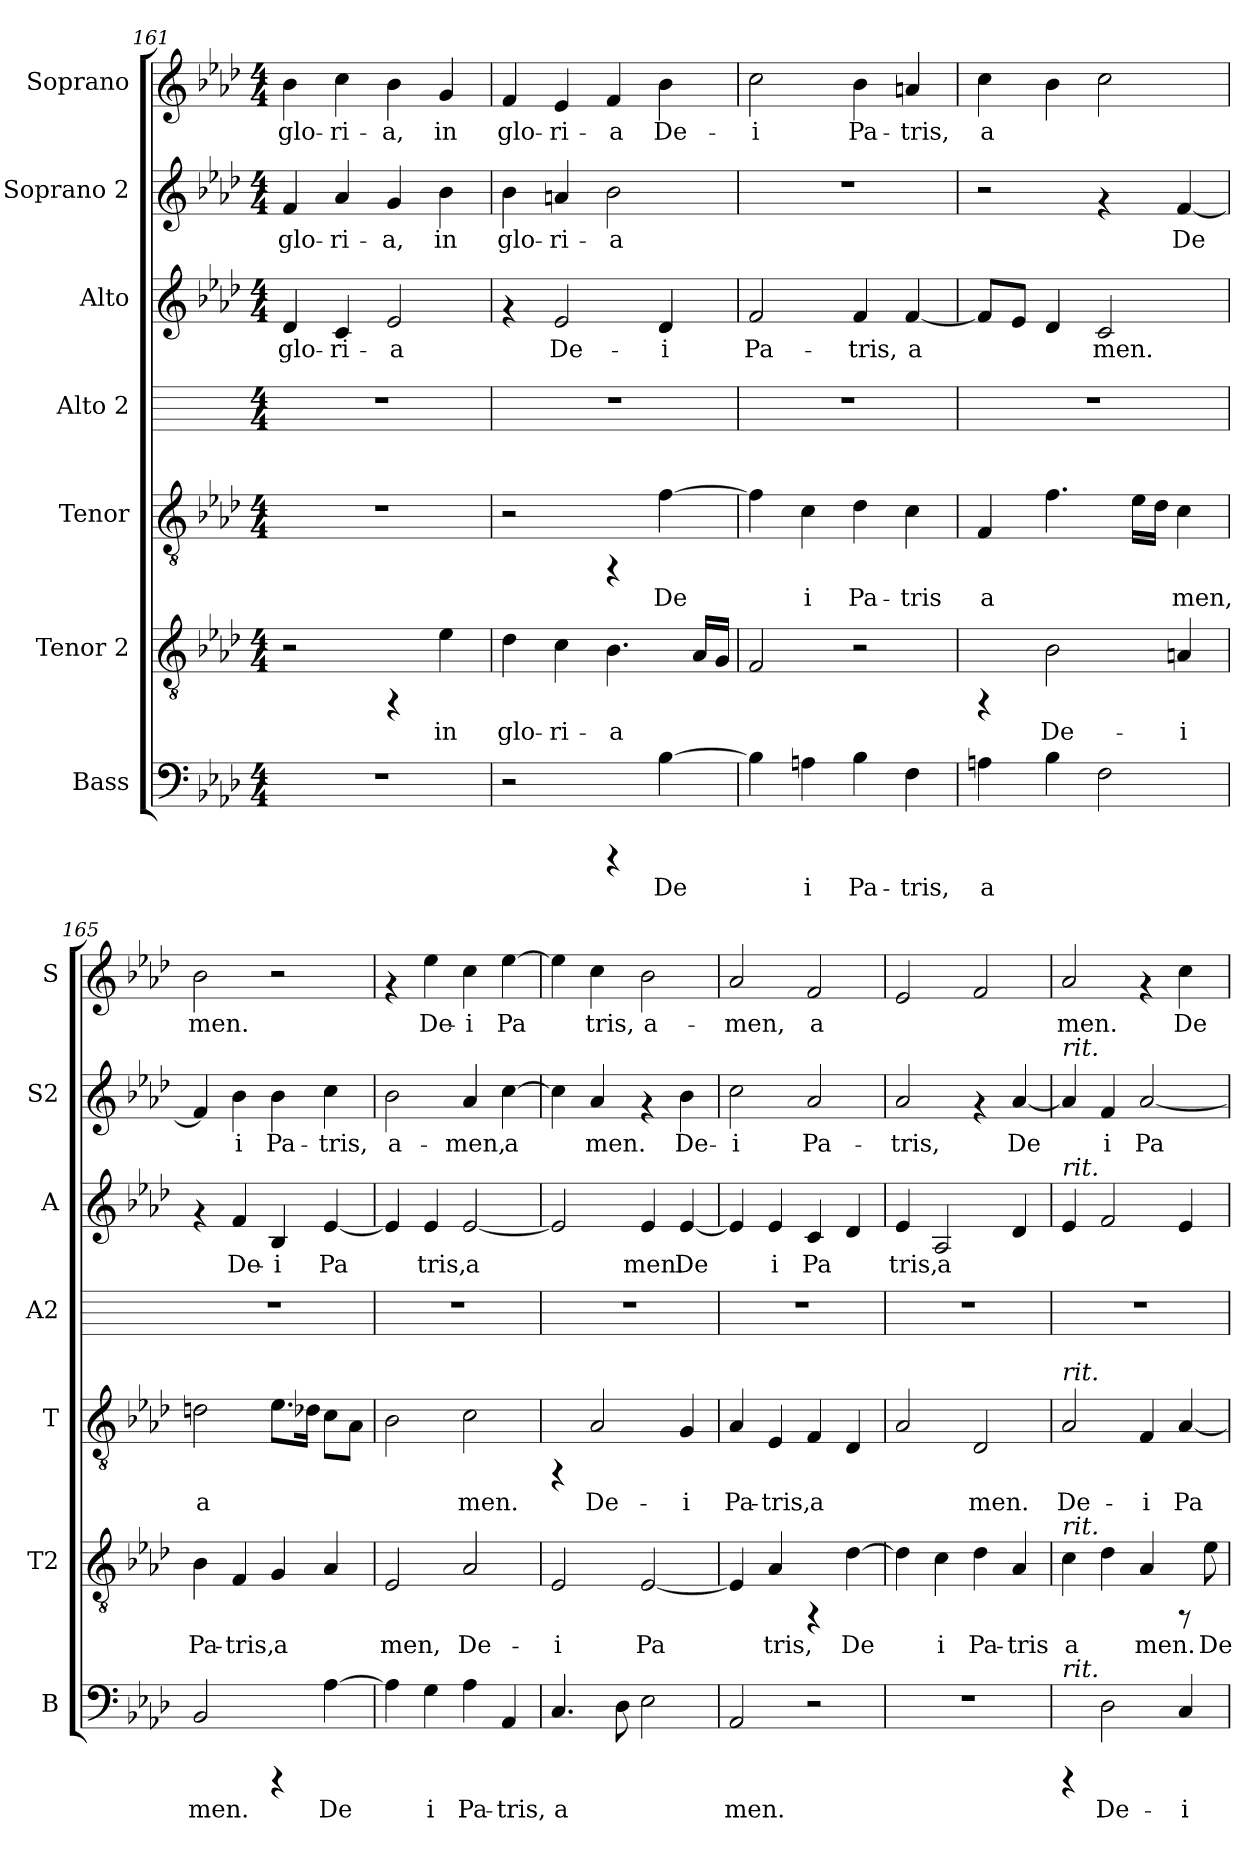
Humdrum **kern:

**kern	**text	**kern	**text	**kern	**text	**kern	**kern	**text	**kern	**text	**kern	**text
*part7	*part7	*part6	*part6	*part5	*part5	*part4	*part3	*part3	*part2	*part2	*part1	*part1
*staff7	*staff7	*staff6	*staff6	*staff5	*staff5	*staff4	*staff3	*staff3	*staff2	*staff2	*staff1	*staff1
*I"Bass	*	*I"Tenor 2	*	*I"Tenor	*	*I"Alto 2	*I"Alto	*	*I"Soprano 2	*	*I"Soprano	*
*I'B	*	*I'T2	*	*I'T	*	*I'A2	*I'A	*	*I'S2	*	*I'S	*
*clefF4	*	*clefGv2	*	*clefGv2	*	*	*clefG2	*	*clefG2	*	*clefG2	*
*k[b-e-a-d-]	*	*k[b-e-a-d-]	*	*k[b-e-a-d-]	*	*k[]	*k[b-e-a-d-]	*	*k[b-e-a-d-]	*	*k[b-e-a-d-]	*
*A-:	*	*A-:	*	*A-:	*	*C:	*A-:	*	*A-:	*	*A-:	*
*M4/4	*	*M4/4	*	*M4/4	*	*M4/4	*M4/4	*	*M4/4	*	*M4/4	*
=161	=161	=161	=161	=161	=161	=161	=161	=161	=161	=161	=161	=161
!	!	!	!	!	!	!	!	!LO:LY:b:cj	!	!LO:LY:b:cj	!	!LO:LY:b:cj
1r	.	2r	.	1r	.	1r	4d-/	glo-	4f/	glo-	4b-\	glo-
!	!	!	!	!	!	!	!	!LO:LY:b:cj	!	!LO:LY:b:cj	!	!LO:LY:b:cj
.	.	.	.	.	.	.	4c/	-ri-	4a-/	-ri-	4cc\	-ri-
!	!	!	!	!	!	!	!	!LO:LY:b:cj	!	!LO:LY:b:cj	!	!LO:LY:b:cj
.	.	4rFF	.	.	.	.	2e-/	-a	4g/	-a,	4b-\	-a,
!	!	!	!LO:LY:b:cj	!	!	!	!	!	!	!LO:LY:b:cj	!	!LO:LY:b:cj
.	.	4e-\	in	.	.	.	.	.	4b-\	in	4g/	in
=162	=162	=162	=162	=162	=162	=162	=162	=162	=162	=162	=162	=162
!	!	!	!LO:LY:b:cj	!	!	!	!	!	!	!LO:LY:b:cj	!	!LO:LY:b:cj
2r	.	4d-\	glo-	2r	.	1r	4rf	.	4b-\	glo-	4f/	glo-
!	!	!	!LO:LY:b:cj	!	!	!	!	!LO:LY:b:cj	!	!LO:LY:b:cj	!	!LO:LY:b:cj
.	.	4c\	-ri-	.	.	.	2e-/	De-	4an/	-ri-	4e-/	-ri-
!	!	!	!LO:LY:b:cj	!	!	!	!	!	!	!LO:LY:b:cj	!	!LO:LY:b:cj
4rCCC	.	4.B-\	-a	4rFF	.	.	.	.	2b-\	-a	4f/	-a
!	!LO:LY:b:cj	!	!	!	!LO:LY:b:cj	!	!	!LO:LY:b:cj	!	!	!	!LO:LY:b:cj
[>4B-\	De-	.	.	[>4f\	De-	.	4d-/	-i	.	.	4b-\	De-
!	!	!	!LO:LY:b:cj	!	!	!	!	!	!	!	!	!
.	.	16A-/L	.	.	.	.	.	.	.	.	.	.
!	!	!	!LO:LY:b:cj	!	!	!	!	!	!	!	!	!
.	.	16G/J	.	.	.	.	.	.	.	.	.	.
=163	=163	=163	=163	=163	=163	=163	=163	=163	=163	=163	=163	=163
!	!LO:LY:b:cj	!	!LO:LY:b:cj	!	!LO:LY:b:cj	!	!	!LO:LY:b:cj	!	!	!	!LO:LY:b:cj
4B-\]	--	2F/	.	4f\]	--	1r	2f/	Pa-	1r	.	2cc\	-i
!	!LO:LY:b:cj	!	!	!	!LO:LY:b:cj	!	!	!	!	!	!	!
4An\	-i	.	.	4c\	-i	.	.	.	.	.	.	.
!	!LO:LY:b:cj	!	!	!	!LO:LY:b:cj	!	!	!LO:LY:b:cj	!	!	!	!LO:LY:b:cj
4B-\	Pa-	2r	.	4d-\	Pa-	.	4f/	-tris,	.	.	4b-\	Pa-
!	!LO:LY:b:cj	!	!	!	!LO:LY:b:cj	!	!	!LO:LY:b:cj	!	!	!	!LO:LY:b:cj
4F\	-tris,	.	.	4c\	-tris	.	[<4f/	a-	.	.	4an/	-tris,
=164	=164	=164	=164	=164	=164	=164	=164	=164	=164	=164	=164	=164
!	!LO:LY:b:cj	!	!	!	!LO:LY:b:cj	!	!	!LO:LY:b:cj	!	!	!	!LO:LY:b:cj
4An\	a-	4rFF	.	4F/	a-	1r	8f/L]	--	2r	.	4cc\	a-
!	!	!	!	!	!	!	!	!LO:LY:b:cj	!	!	!	!
.	.	.	.	.	.	.	8e-/J	--	.	.	.	.
!	!LO:LY:b:cj	!	!LO:LY:b:cj	!	!LO:LY:b:cj	!	!	!LO:LY:b:cj	!	!	!	!LO:LY:b:cj
4B-\	--	2B-\	De-	4.f\	--	.	4d-/	--	.	.	4b-\	--
!	!LO:LY:b:cj	!	!	!	!	!	!	!LO:LY:b:cj	!	!	!	!LO:LY:b:cj
2F\	--	.	.	.	.	.	2c/	-men.	4rf	.	2cc\	--
!	!	!	!	!	!LO:LY:b:cj	!	!	!	!	!	!	!
.	.	.	.	16e-\L	--	.	.	.	.	.	.	.
!	!	!	!	!	!LO:LY:b:cj	!	!	!	!	!	!	!
.	.	.	.	16d-\J	--	.	.	.	.	.	.	.
!	!	!	!LO:LY:b:cj	!	!LO:LY:b:cj	!	!	!	!	!LO:LY:b:cj	!	!
.	.	4An/	-i	4c\	-men,	.	.	.	[<4f/	De-	.	.
=165	=165	=165	=165	=165	=165	=165	=165	=165	=165	=165	=165	=165
!	!LO:LY:b:cj	!	!LO:LY:b:cj	!	!LO:LY:b:cj	!	!	!	!	!LO:LY:b:cj	!	!LO:LY:b:cj
2BB-/	-men.	4B-\	Pa-	2dn\	a-	1r	4rf	.	4f/]	--	2b-\	-men.
!	!	!	!LO:LY:b:cj	!	!	!	!	!LO:LY:b:cj	!	!LO:LY:b:cj	!	!
.	.	4F/	-tris,	.	.	.	4f/	De-	4b-\	-i	.	.
!	!	!	!LO:LY:b:cj	!	!LO:LY:b:cj	!	!	!LO:LY:b:cj	!	!LO:LY:b:cj	!	!
4rCCC	.	4G/	a-	8.e-\L	--	.	4B-/	-i	4b-\	Pa-	2r	.
!	!	!	!	!	!LO:LY:b:cj	!	!	!	!	!	!	!
.	.	.	.	16d-X\J	--	.	.	.	.	.	.	.
!	!LO:LY:b:cj	!	!LO:LY:b:cj	!	!LO:LY:b:cj	!	!	!LO:LY:b:cj	!	!LO:LY:b:cj	!	!
[>4A-\	De-	4A-/	--	8c\L	--	.	[<4e-/	Pa-	4cc\	-tris,	.	.
!	!	!	!	!	!LO:LY:b:cj	!	!	!	!	!	!	!
.	.	.	.	8A-\J	--	.	.	.	.	.	.	.
=166	=166	=166	=166	=166	=166	=166	=166	=166	=166	=166	=166	=166
!	!LO:LY:b:cj	!	!LO:LY:b:cj	!	!LO:LY:b:cj	!	!	!LO:LY:b:cj	!	!LO:LY:b:cj	!	!
4A-\]	--	2E-/	-men,	2B-\	--	1r	4e-/]	--	2b-\	a-	4rf	.
!	!LO:LY:b:cj	!	!	!	!	!	!	!LO:LY:b:cj	!	!	!	!LO:LY:b:cj
4G\	-i	.	.	.	.	.	4e-/	-tris,	.	.	4ee-\	De-
!	!LO:LY:b:cj	!	!LO:LY:b:cj	!	!LO:LY:b:cj	!	!	!LO:LY:b:cj	!	!LO:LY:b:cj	!	!LO:LY:b:cj
4A-\	Pa-	2A-/	De-	2c\	-men.	.	[>2e-/	a-	4a-/	-men,	4cc\	-i
!	!LO:LY:b:cj	!	!	!	!	!	!	!	!	!LO:LY:b:cj	!	!LO:LY:b:cj
4AA-/	-tris,	.	.	.	.	.	.	.	[>4cc\	a-	[>4ee-\	Pa-
!!LO:PB:g=z
=167	=167	=167	=167	=167	=167	=167	=167	=167	=167	=167	=167	=167
!	!LO:LY:b:cj	!	!LO:LY:b:cj	!	!	!	!	!LO:LY:b:cj	!	!LO:LY:b:cj	!	!LO:LY:b:cj
4.C/	a-	2E-/	-i	4rFF	.	1r	2e-/]	--	4cc\]	--	4ee-\]	--
!	!	!	!	!	!LO:LY:b:cj	!	!	!	!	!LO:LY:b:cj	!	!LO:LY:b:cj
.	.	.	.	2A-/	De-	.	.	.	4a-/	-men.	4cc\	-tris,
!	!LO:LY:b:cj	!	!	!	!	!	!	!	!	!	!	!
8D-\	--	.	.	.	.	.	.	.	.	.	.	.
!	!LO:LY:b:cj	!	!LO:LY:b:cj	!	!	!	!	!LO:LY:b:cj	!	!	!	!LO:LY:b:cj
2E-\	--	[<2E-/	Pa-	.	.	.	4e-/	-men.	4rf	.	2b-\	a-
!	!	!	!	!	!LO:LY:b:cj	!	!	!LO:LY:b:cj	!	!LO:LY:b:cj	!	!
.	.	.	.	4G/	-i	.	[<4e-/	De-	4b-\	De-	.	.
=168	=168	=168	=168	=168	=168	=168	=168	=168	=168	=168	=168	=168
!	!LO:LY:b:cj	!	!LO:LY:b:cj	!	!LO:LY:b:cj	!	!	!LO:LY:b:cj	!	!LO:LY:b:cj	!	!LO:LY:b:cj
2AA-/	-men.	4E-/]	--	4A-/	Pa-	1r	4e-/]	--	2cc\	-i	2a-/	-men,
!	!	!	!LO:LY:b:cj	!	!LO:LY:b:cj	!	!	!LO:LY:b:cj	!	!	!	!
.	.	4A-/	-tris,	4E-/	-tris,	.	4e-/	-i	.	.	.	.
!	!	!	!	!	!LO:LY:b:cj	!	!	!LO:LY:b:cj	!	!LO:LY:b:cj	!	!LO:LY:b:cj
2r	.	4rFF	.	4F/	a-	.	4c/	Pa-	2a-/	Pa-	2f/	a-
!	!	!	!LO:LY:b:cj	!	!LO:LY:b:cj	!	!	!LO:LY:b:cj	!	!	!	!
.	.	[>4d-\	De-	4D-/	--	.	4d-/	--	.	.	.	.
=169	=169	=169	=169	=169	=169	=169	=169	=169	=169	=169	=169	=169
!	!	!	!LO:LY:b:cj	!	!LO:LY:b:cj	!	!	!LO:LY:b:cj	!	!LO:LY:b:cj	!	!LO:LY:b:cj
1r	.	4d-\]	--	2A-/	--	1r	4e-/	-tris,	2a-/	-tris,	2e-/	--
!	!	!	!LO:LY:b:cj	!	!	!	!	!LO:LY:b:cj	!	!	!	!
.	.	4c\	-i	.	.	.	2A-/	a-	.	.	.	.
!	!	!	!LO:LY:b:cj	!	!LO:LY:b:cj	!	!	!	!	!	!	!LO:LY:b:cj
.	.	4d-\	Pa-	2D-/	-men.	.	.	.	4rf	.	2f/	--
!	!	!	!LO:LY:b:cj	!	!	!	!	!LO:LY:b:cj	!	!LO:LY:b:cj	!	!
.	.	4A-/	-tris	.	.	.	4d-/	--	[<4a-/	De-	.	.
=170	=170	=170	=170	=170	=170	=170	=170	=170	=170	=170	=170	=170
!	!	!	!	!	!	!	!	!	!LO:TX:a:i:t=rit.	!	!	!
!	!	!	!	!	!	!	!LO:TX:a:i:t=rit.	!	!	!	!	!
!	!	!	!	!LO:TX:a:i:t=rit.	!	!	!	!	!	!	!	!
!	!	!LO:TX:a:i:t=rit.	!	!	!	!	!	!	!	!	!	!
!LO:TX:a:i:t=rit.	!	!	!	!	!	!	!	!	!	!	!	!
!	!	!	!LO:LY:b:cj	!	!LO:LY:b:cj	!	!	!LO:LY:b:cj	!	!LO:LY:b:cj	!	!LO:LY:b:cj
4rCCC	.	4c\	a-	2A-/	De-	1r	4e-/	--	4a-/]	--	2a-/	-men.
!	!LO:LY:b:cj	!	!LO:LY:b:cj	!	!	!	!	!LO:LY:b:cj	!	!LO:LY:b:cj	!	!
2D-\	De-	4d-\	--	.	.	.	2f/	--	4f/	-i	.	.
!	!	!	!LO:LY:b:cj	!	!LO:LY:b:cj	!	!	!	!	!LO:LY:b:cj	!	!
.	.	4A-/	-men.	4F/	-i	.	.	.	[<2a-/	Pa-	4rf	.
!	!LO:LY:b:cj	!	!	!	!LO:LY:b:cj	!	!	!LO:LY:b:cj	!	!	!	!LO:LY:b:cj
4C/	-i	8rFF	.	[<4A-/	Pa-	.	4e-/	--	.	.	4cc\	De-
!	!	!	!LO:LY:b:cj	!	!	!	!	!	!	!	!	!
.	.	8e-\	De-	.	.	.	.	.	.	.	.	.
=	=	=	=	=	=	=	=	=	=	=	=	=
*-	*-	*-	*-	*-	*-	*-	*-	*-	*-	*-	*-	*-
